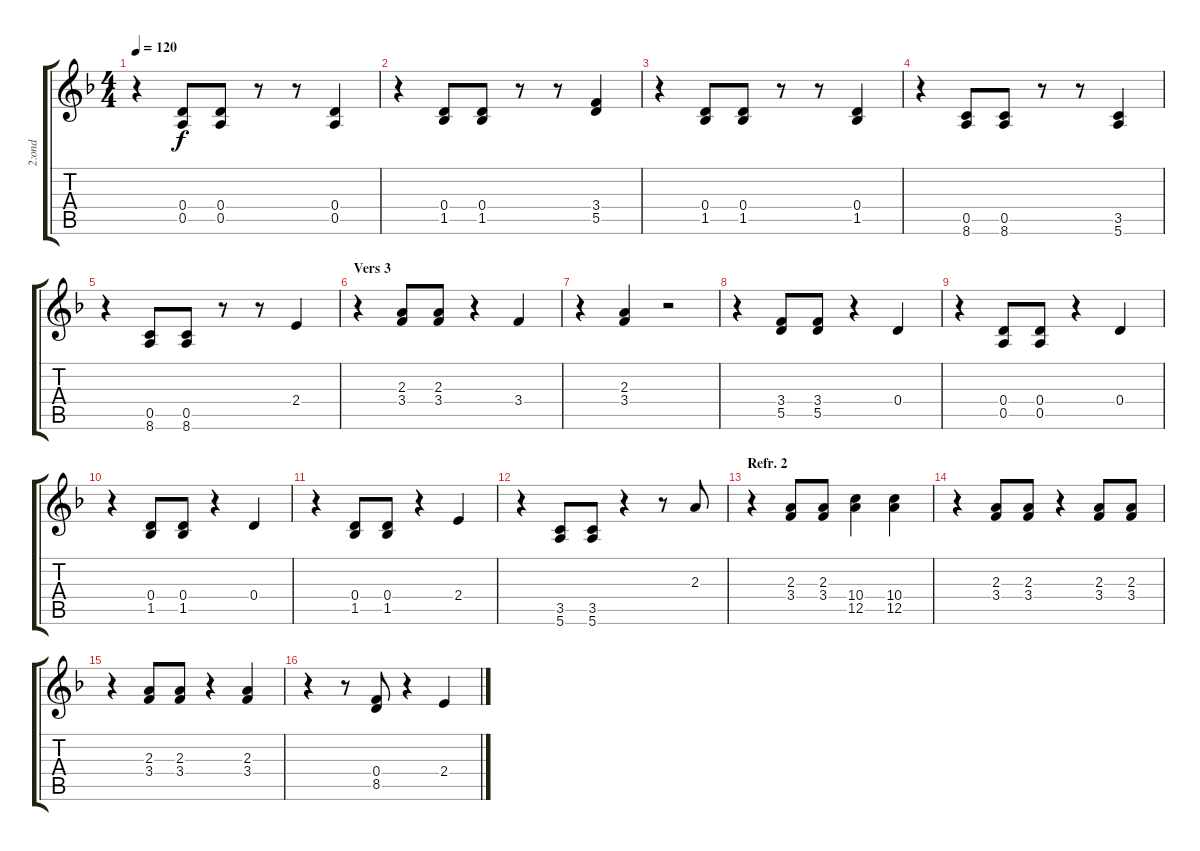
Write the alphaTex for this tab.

\track ("2:ond" "2:ond") {instrument electricguitarclean}
\staff {score tabs}
\tuning (E4 B3 G3 D3 A2 E2) {hide}
\ts (4 4)
\tempo 120
\clef g2
\ks f
r.4{dy f} (0.4 0.5).8 (0.4 0.5).8 r.8 r.8 (0.4 0.5).4 |
r.4 (0.4 1.5).8 (0.4 1.5).8 r.8 r.8 (3.4 5.5).4 |
r.4 (0.4 1.5).8 (0.4 1.5).8 r.8 r.8 (0.4 1.5).4 |
r.4 (0.5 8.6).8 (0.5 8.6).8 r.8 r.8 (3.5 5.6).4 |
r.4 (0.5 8.6).8 (0.5 8.6).8 r.8 r.8 2.4.4 |
\section ("" "Vers 3")
r.4 (2.3 3.4).8 (2.3 3.4).8 r.4 3.4.4 |
r.4 (2.3 3.4).4 r.2 |
r.4 (3.4 5.5).8 (3.4 5.5).8 r.4 0.4.4 |
r.4 (0.4 0.5).8 (0.4 0.5).8 r.4 0.4.4 |
r.4 (0.4 1.5).8 (0.4 1.5).8 r.4 0.4.4 |
r.4 (0.4 1.5).8 (0.4 1.5).8 r.4 2.4.4 |
r.4 (3.5 5.6).8 (3.5 5.6).8 r.4 r.8 2.3.8{volume 13} |
\section ("" "Refr. 2")
r.4 (2.3 3.4).8 (2.3 3.4).8 (10.4 12.5).4 (10.4 12.5).4 |
r.4{volume 10} (2.3 3.4).8 (2.3 3.4).8 r.4 (2.3 3.4).8 (2.3 3.4).8 |
r.4 (2.3 3.4).8 (2.3 3.4).8 r.4 (2.3 3.4).4 |
r.4 r.8 (0.4 8.5).8 r.4 2.4.4
